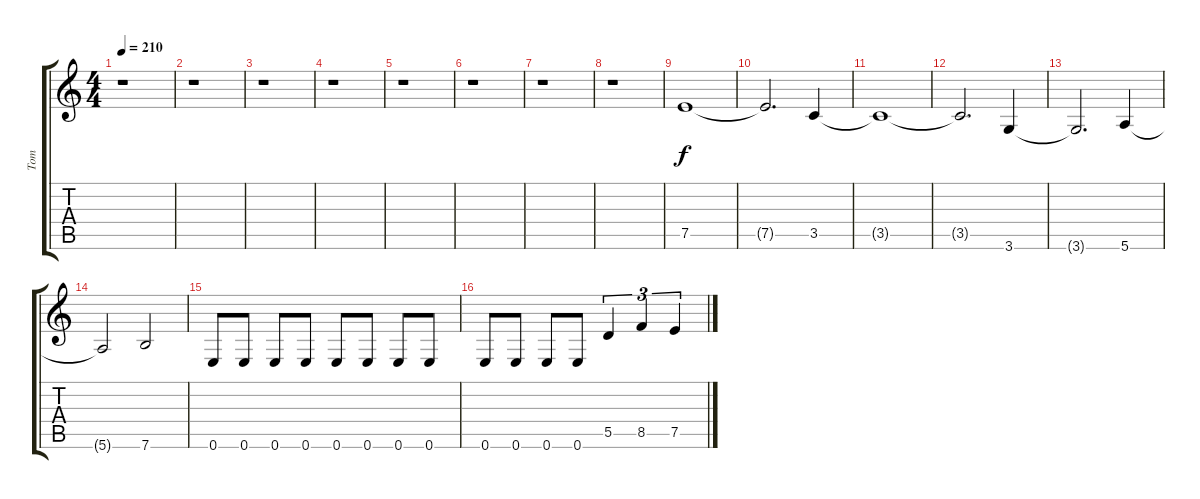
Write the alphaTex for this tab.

\track ("Tom" "Tom") {instrument electricbasspick}
\staff {score tabs}
\tuning (E4 B3 G3 D3 A2 E2) {hide}
\ts (4 4)
\tempo 210
\clef g2
\ks c
r.1{dy f instrument electricbasspick} |
r.1 |
r.1 |
r.1 |
r.1 |
r.1 |
r.1 |
r.1 |
7.5.1 |
7.5{t}.2{d} 3.5.4 |
3.5{t}.1 |
3.5{t}.2{d} 3.6.4 |
3.6{t}.2{d} 5.6.4 |
5.6{t}.2 7.6.2 |
0.6.8 0.6.8 0.6.8 0.6.8 0.6.8 0.6.8 0.6.8 0.6.8 |
0.6.8 0.6.8 0.6.8 0.6.8 5.5.4{tu (3 2)} 8.5.4{tu (3 2)} 7.5.4{tu (3 2)}
